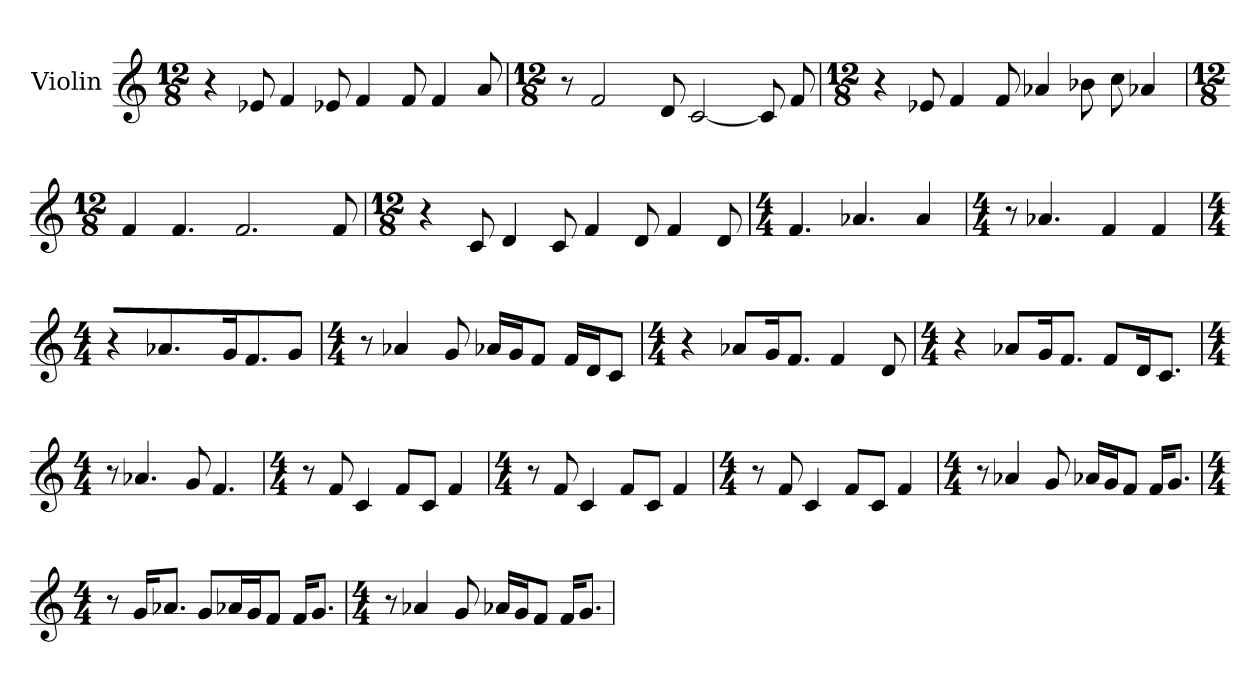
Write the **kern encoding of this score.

**kern
*part1
*staff1
*I"Violin
*I'Vln
*M12/8
=
4r
8e-X
4f
8e-X
4f
8f
4f
8a
=
*M12/8
8r
2f
8d
[2c
8c]
8f
=
*M12/8
4r
8e-X
4f
8f
4a-X
8b-X
8cc
4a-X
=
*M12/8
4f
4.f
2.f
8f
=
*M12/8
4r
8c
4d
8c
4f
8d
4f
8d
=
*M4/4
4.f
4.a-X
4a-
=
*M4/4
8r
4.a-X
4f
4f
=
*M4/4
4r
4.a-X
16gKL
8.fJ
8gJ
=
*M4/4
8r
4a-X
8g
16a-XLL
16gJ
8fJ
16fLL
16dJ
8cJ
=
*M4/4
4r
8a-XL
16gK
8.fJ
4f
8d
=
*M4/4
4r
8a-XL
16gK
8.fJ
8fL
16dK
8.cJ
=
*M4/4
8r
4.a-X
8g
4.f
=
*M4/4
8r
8f
4c
8fL
8cJ
4f
=
*M4/4
8r
8f
4c
8fL
8cJ
4f
=
*M4/4
8r
8f
4c
8fL
8cJ
4f
=
*M4/4
8r
4a-X
8g
16a-XLL
16gJ
8fJ
16fKL
8.gJ
=
*M4/4
8r
16gKL
8.a-XJ
8gL
16a-XL
16gJ
8fJ
16fKL
8.gJ
=
*M4/4
8r
4a-X
8g
16a-XLL
16gJ
8fJ
16fKL
8.gJ
=
*-
